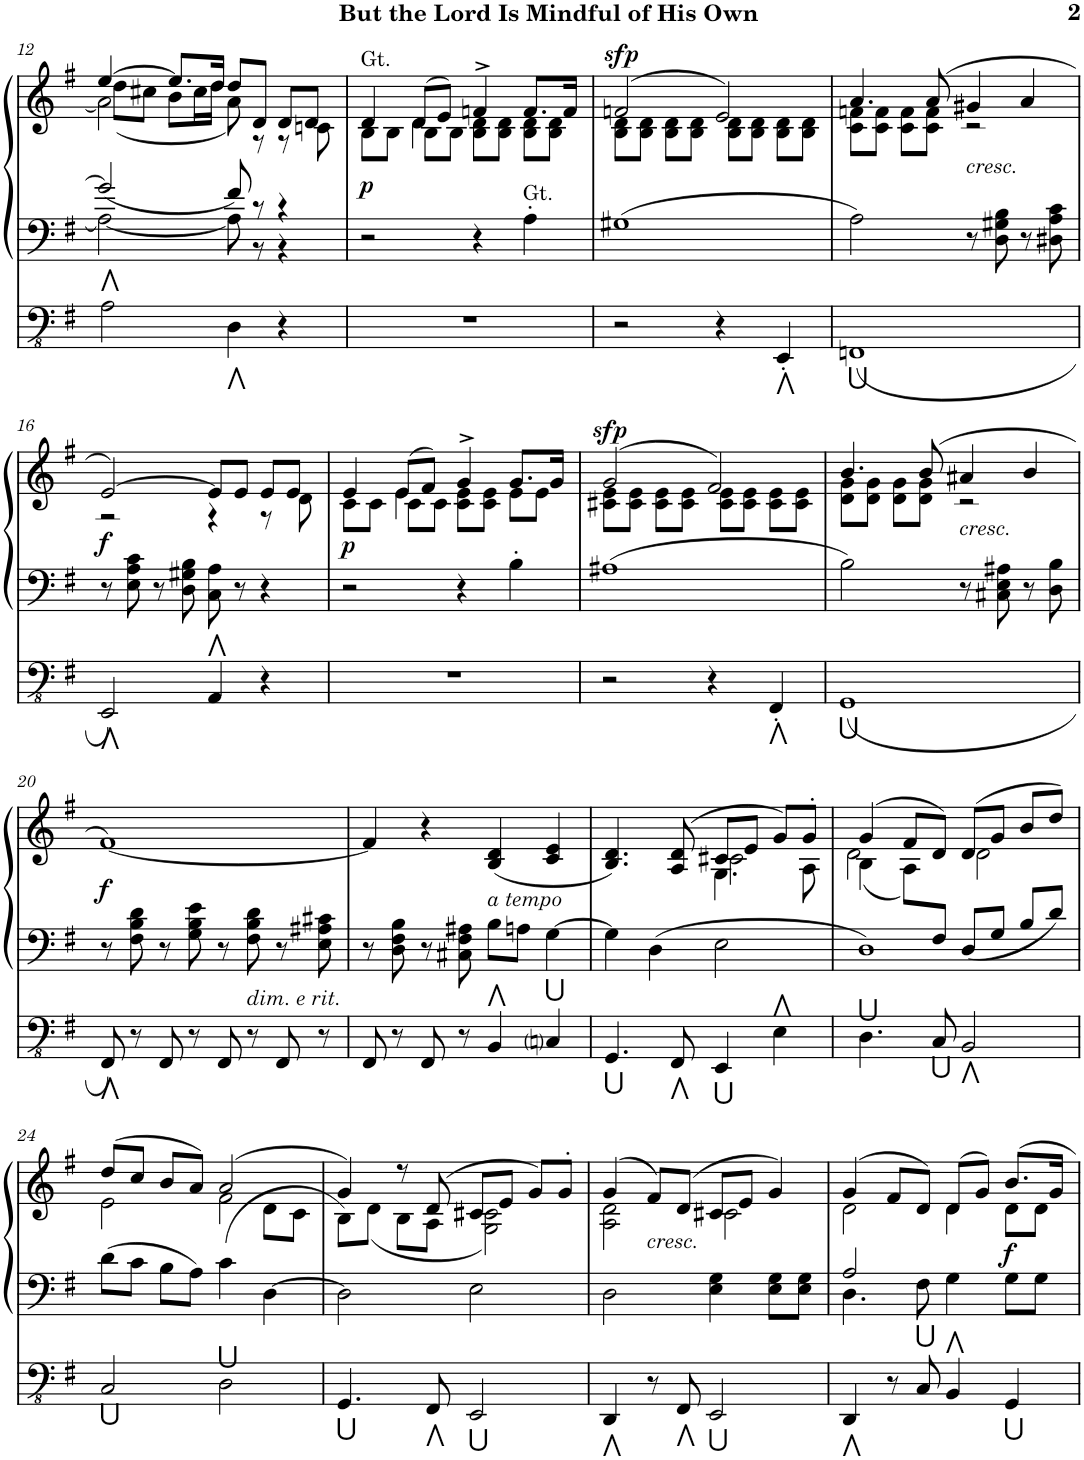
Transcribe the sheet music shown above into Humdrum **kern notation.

**kern	**kern	**kern	**dynam
*part1	*part1	*part1	*part1
*staff3	*staff2	*staff1	*staff1/2/3
*I"Pipe Organ	*	*	*
*I'Org.	*	*	*
!!LO:PB:g=z
*clefFv4	*clefF4	*clefG2	*
*k[f#]	*k[f#]	*k[f#]	*
*M4/4	*M4/4	*M4/4	*
*met(c)	*met(c)	*met(c)	*
=12	=12	=12	=12
*	*^	*^	*
*	*	*	*	*^	*
2AA\	2A\_	2g/]	[4ee/	8dd\L	2a\_	.
.	.	.	.	8cc#X\J	.	.
.	.	.	8.ee/L]	8b\L	.	.
.	.	.	.	16cc#\L	.	.
.	.	.	16dd/Jk	16dd\JJ	.	.
4DD\	8A\]	8f#/	8dd/L	8ryy	8a\]	.
.	8r	8r	8d/J	8r	4.ryy	.
4r	4r	4r	8d/L	8r	.	.
.	.	.	8d/J	8cn\	.	.
*	*v	*v	*	*	*	*
=13	=13	=13	=13	=13	=13
!	!	!LO:TX:a:t=Gt.	!	!	!
!	!	!	!	!	!LO:DY:b
1r	2r	4d/	8B\L	4ryy	p
.	.	.	8B\J	.	.
.	.	(8d/L	8B\L	4d\	.
.	.	8e/J)	8B\J	.	.
.	4r	4fn^/	8B\ 8d\L	2ryy	.
.	.	.	8B\ 8d\J	.	.
!	!LO:TX:a:t=Gt.	!	!	!	!
.	4A'\	8.f/L	8B\ 8d\L	.	.
.	.	.	8B\ 8d\J	.	.
.	.	16f/Jk	.	.	.
*	*	*	*v	*v	*
=14	=14	=14	=14	=14
!	!	!	!	!LO:DY:a
2r	1G#X	(2fn/	8B\ 8d\L	sfp
.	.	.	8B\ 8d\J	.
.	.	.	8B\ 8d\L	.
.	.	.	8B\ 8d\J	.
4r	.	2e/)	8B\ 8d\L	.
.	.	.	8B\ 8d\J	.
4EEE'/	.	.	8B\ 8d\L	.
.	.	.	8B\ 8d\J	.
=15	=15	=15	=15	=15
1FFFn	2A\	4.a/	8c\ 8fn\L	.
.	.	.	8c\ 8f\J	.
.	.	.	8c\ 8f\L	.
.	.	(8a/	8c\ 8f\J	.
!	!	!LO:TX:b:i:t=cresc.	!	!
.	8r	4g#X/	2r	.
.	8D\ 8G#X\ 8B\	.	.	.
.	8r	4a/	.	.
.	8D#X\ 8A\ 8c\	.	.	.
!!LO:LB:g=z	!!
=16	=16	=16	=16	=16
!	!	!	!	!LO:DY:b
2EEE/	8r	[2e/)	2r	f
.	8E\ 8A\ 8c\	.	.	.
.	8r	.	.	.
.	8D\ 8G#X\ 8B\	.	.	.
4AAA/	8C\ 8A\	8e/L]	4r	.
.	8r	8e/J	.	.
4r	4r	8e/L	8r	.
.	.	8e/J	8d\	.
=17	=17	=17	=17	=17
*	*	*	*^	*
!	!	!	!	!	!LO:DY:b
1r	2r	4e/	8c\L	4ryy	p
.	.	.	8c\J	.	.
.	.	(8e/L	8c\L	4e\	.
.	.	8f#/J)	8c\J	.	.
.	4r	4g^/	8c\ 8e\L	2ryy	.
.	.	.	8c\ 8e\J	.	.
.	4B'\	8.g/L	8e\L	.	.
.	.	.	8e\J	.	.
.	.	16g/Jk	.	.	.
*	*	*	*v	*v	*
=18	=18	=18	=18	=18
!	!	!	!	!LO:DY:a
2r	1A#X	(2g/	8c#X\ 8e\L	sfp
.	.	.	8c#\ 8e\J	.
.	.	.	8c#\ 8e\L	.
.	.	.	8c#\ 8e\J	.
4r	.	2f#/)	8c#\ 8e\L	.
.	.	.	8c#\ 8e\J	.
4FFF#'/	.	.	8c#\ 8e\L	.
.	.	.	8c#\ 8e\J	.
=19	=19	=19	=19	=19
1GGG	2B\	4.b/	8d\ 8g\L	.
.	.	.	8d\ 8g\J	.
.	.	.	8d\ 8g\L	.
.	.	(8b/	8d\ 8g\J	.
!	!	!LO:TX:b:i:t=cresc.	!	!
.	8r	4a#X/	2r	.
.	8C#X\ 8E\ 8A#X\	.	.	.
.	8r	4b/	.	.
.	8D\ 8B\	.	.	.
*	*	*v	*v	*
!!LO:LB:g=z
=20	=20	=20	=20
!	!	!	!LO:DY:b
8FFF#/	8r	[1f#)	f
8r	8F#\ 8B\ 8d\	.	.
8FFF#/	8r	.	.
8r	8G\ 8B\ 8e\	.	.
8FFF#/	8r	.	.
!	!LO:TX:b:i:t=dim. e rit.	!	!
8r	8F#\ 8B\ 8d\	.	.
8FFF#/	8r	.	.
8r	8E\ 8A#X\ 8c#X\	.	.
=21	=21	=21	=21
8FFF#/	8r	4f#/]	.
8r	8D\ 8F#\ 8B\	.	.
8FFF#/	8r	4r	.
8r	8C#X\ 8F#\ 8A#X\	.	.
!	!	!LO:TX:b:i:t=a tempo	!
4BBB/	8B\L	(4B/ 4d/	.
.	8An\J	.	.
4CCni/	[4G\	4c/ 4e/	.
=22	=22	=22	=22
*	*	*^	*
*	*	*	*^	*
4.GGG/	4G\]	4.B/ 4.d/)	2ryy	2ryy	.
.	4D\	.	.	.	.
8FFF#/	.	(8A/ 8d/	.	.	.
4EEE/	2E\	8c#X/L	4.G\	2c#\	.
.	.	8e/J	.	.	.
4EE\	.	8g/L)	.	.	.
.	.	8g'/J	8A\	.	.
=23	=23	=23	=23	=23	=23
*	*^	*	*	*	*
4.DD\	4.ryy	1D	(4g/	(<4B\	2d\	.
.	.	.	8f#/L	8A\L)	.	.
8CC/	8F#/J	.	8d/J)	2ryy	.	.
2BBB/	8D/L	.	(8d/L	.	2d\	.
.	8G/J	.	8g/J	.	.	.
.	8B/L	.	8b/L	.	.	.
.	8d/J	.	8dd/J)	8ryy	.	.
!!LO:LB:g=z	!!	!!
=24	=24	=24	=24	=24	=24	=24
2CC/	8ryy	8d\L	(8dd/L	2.ryy	2e\	.
.	8ryy	8c\J	8cc/J	.	.	.
.	8ryy	8B\L	8b/L	.	.	.
.	8ryy	8A\J	8a/J)	.	.	.
2DD\	4ryy	(>4c\	(2a/	.	2f#\	.
.	[4D\	4ryy	.	8d\L	.	.
.	.	.	.	8c\J	.	.
*	*v	*v	*	*	*	*
*	*	*	*v	*v	*
=25	=25	=25	=25	=25
4.GGG/	2D\]	4g/)	8B\L)	.
.	.	.	(8d\J	.
.	.	8r	8B\L	.
8FFF#/	.	(8d/	8A\J	.
2EEE/	2E\	8c#X/L	2G\ 2c#\)	.
.	.	8e/J	.	.
.	.	8g/L)	.	.
.	.	8g'/J	.	.
=26	=26	=26	=26	=26
4DDD/	2D\	(4g/	2A\ 2d\	.
!	!	!LO:TX:b:i:t=cresc.	!	!
8r	.	8f#/L)	.	.
8FFF#/	.	(8d/J	.	.
2EEE/	4E\ 4G\	8c#X/L	2c#\	.
.	.	8e/J	.	.
.	8E\ 8G\L	4g/)	.	.
.	8E\ 8G\J	.	.	.
=27	=27	=27	=27	=27
*	*^	*	*	*
4DDD/	2A/	4.D\	(4g/	2d\	.
8r	.	.	8f#/L	.	.
8CC/	.	8F#\	8d/J)	.	.
4BBB/	4G\	2ryy	(8d/L	4d\	.
.	.	.	8g/J)	.	.
!	!	!	!	!	!LO:DY:b
4GGG/	8G\L	.	8.b/L	8d\L	f
.	8G\J	.	.	8d\J	.
.	.	.	16g/Jk	.	.
*	*v	*v	*	*	*
*	*	*v	*v	*
=	=	=	=
*-	*-	*-	*-
